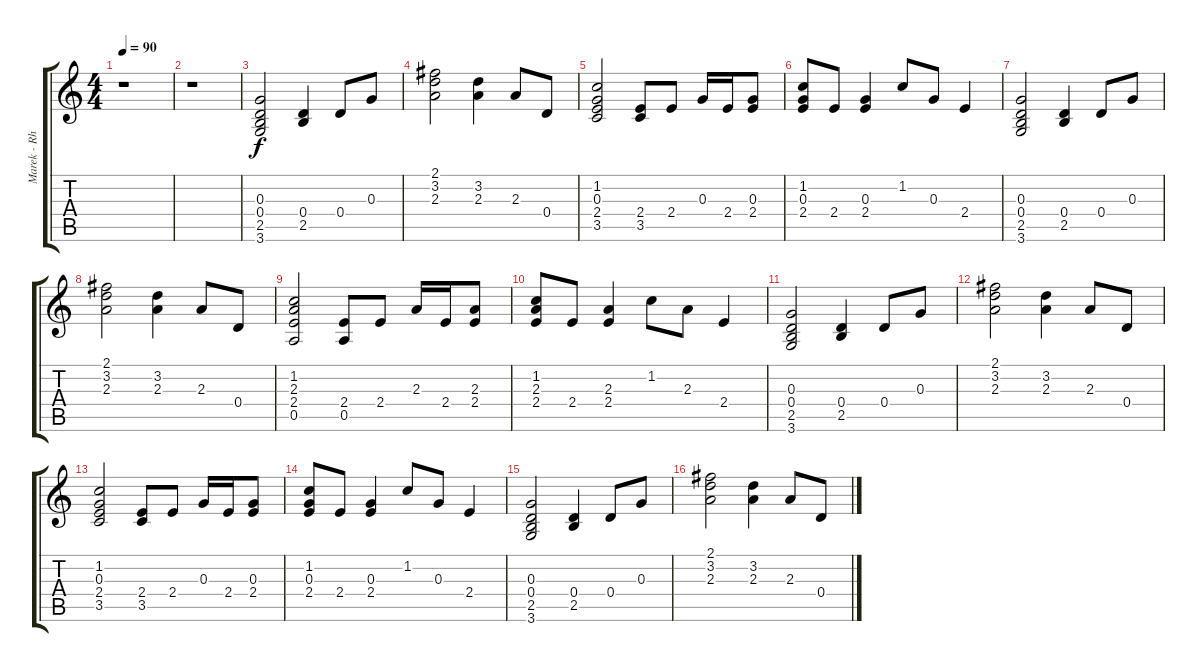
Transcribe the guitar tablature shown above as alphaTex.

\track ("Marek - Rhythm Guitar 1" "Marek - Rh") {instrument acousticguitarsteel}
\staff {score tabs}
\tuning (E4 B3 G3 D3 A2 E2) {hide}
\ts (4 4)
\tempo 90
\clef g2
\ks c
r.1{dy f} |
r.1 |
(0.3 0.4 2.5 3.6).2 (0.4 2.5).4 0.4.8 0.3.8 |
(2.1 3.2 2.3).2 (3.2 2.3).4 2.3.8 0.4.8 |
(1.2 0.3 2.4 3.5).2 (2.4 3.5).8 2.4.8 0.3.16 2.4.16 (0.3 2.4).8 |
(1.2 0.3 2.4).8 2.4.8 (0.3 2.4).4 1.2.8 0.3.8 2.4.4 |
(0.3 0.4 2.5 3.6).2 (0.4 2.5).4 0.4.8 0.3.8 |
(2.1 3.2 2.3).2 (3.2 2.3).4 2.3.8 0.4.8 |
(1.2 2.3 2.4 0.5).2 (2.4 0.5).8 2.4.8 2.3.16 2.4.16 (2.3 2.4).8 |
(1.2 2.3 2.4).8 2.4.8 (2.3 2.4).4 1.2.8 2.3.8 2.4.4 |
(0.3 0.4 2.5 3.6).2 (0.4 2.5).4 0.4.8 0.3.8 |
(2.1 3.2 2.3).2 (3.2 2.3).4 2.3.8 0.4.8 |
(1.2 0.3 2.4 3.5).2 (2.4 3.5).8 2.4.8 0.3.16 2.4.16 (0.3 2.4).8 |
(1.2 0.3 2.4).8 2.4.8 (0.3 2.4).4 1.2.8 0.3.8 2.4.4 |
(0.3 0.4 2.5 3.6).2 (0.4 2.5).4 0.4.8 0.3.8 |
(2.1 3.2 2.3).2 (3.2 2.3).4 2.3.8 0.4.8
